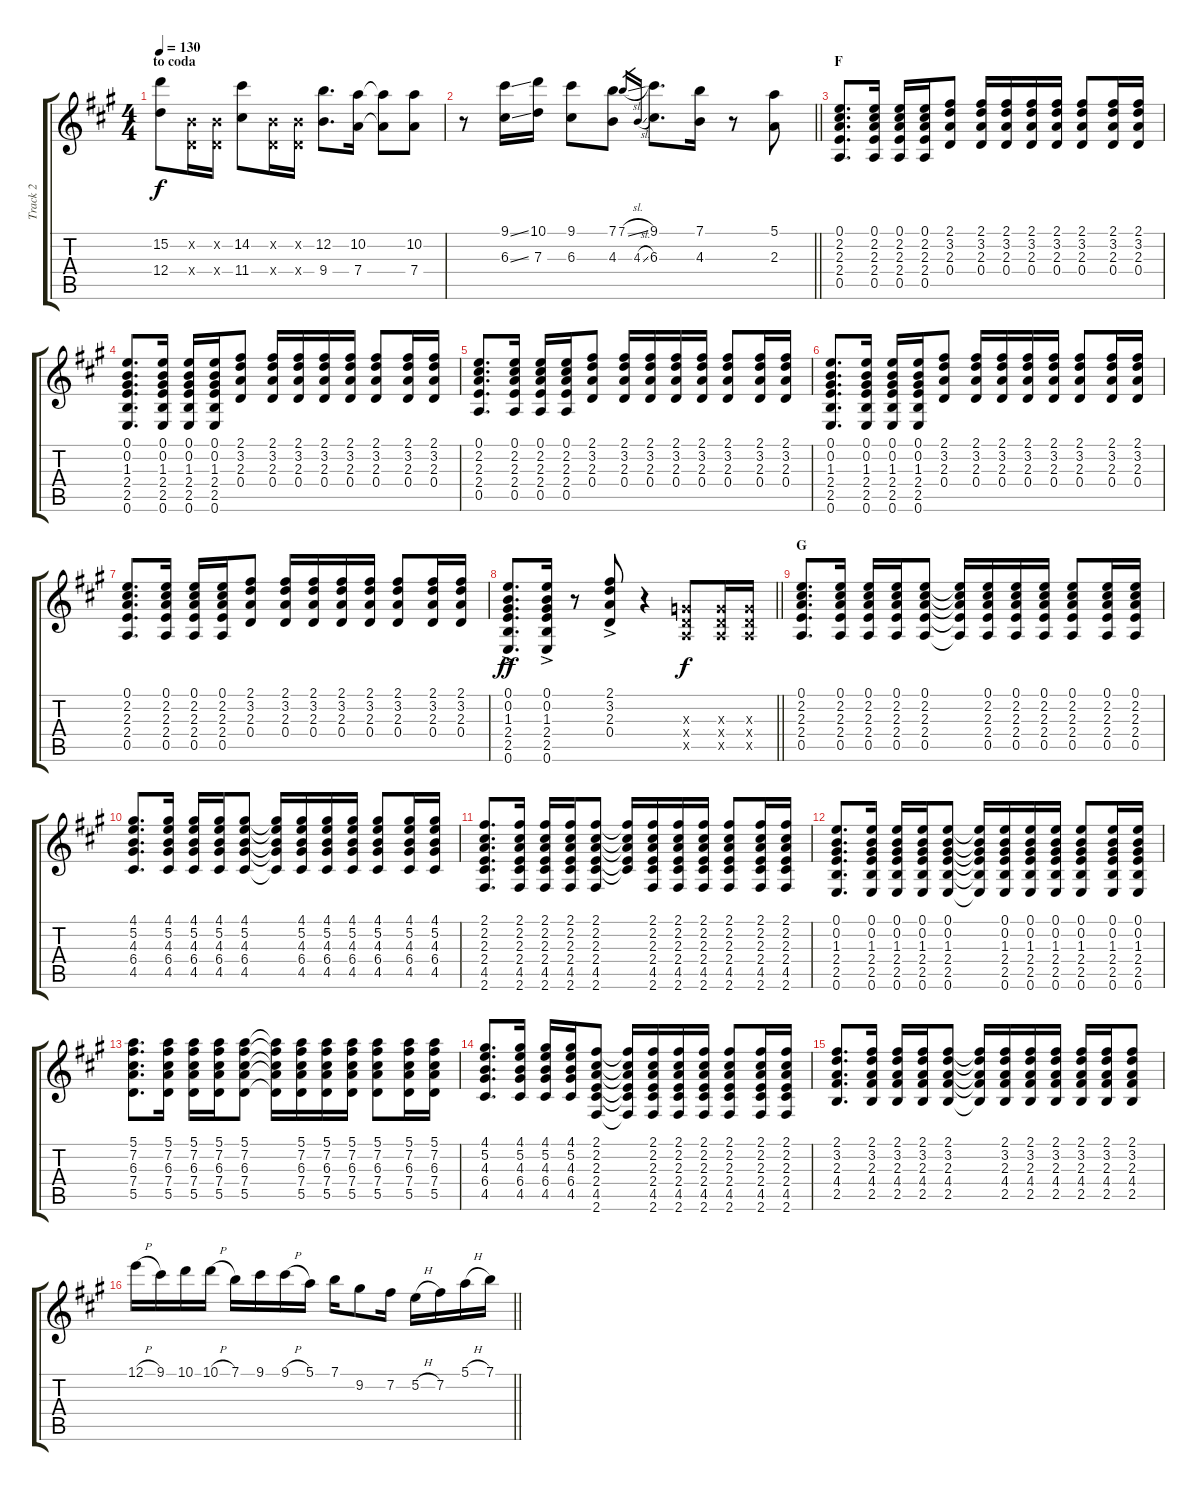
\track ("Track 2" "Track 2") {instrument acousticguitarsteel}
\staff {score tabs}
\tuning (E4 B3 G3 D3 A2 E2) {hide}
\ts (4 4)
\section ("" "to coda")
\tempo 130
\clef g2
\ks a
(15.2 12.4).8{dy f} (0.2{x} 0.4{x}).16 (0.2{x} 0.4{x}).16 (14.2 11.4).8 (0.2{x} 0.4{x}).16 (0.2{x} 0.4{x}).16 (12.2 9.4).8{d} (10.2 7.4).16 (10.2{t} 7.4{t}).8 (10.2 7.4).8 |
\barLineRight lightlight
r.8 (9.1{ss} 6.3{ss}).16 (10.1 7.3).16 (9.1 6.3).8 (7.1 4.3).8 7.1{sl}.16{gr} 4.3{sl}.16{gr} (9.1 6.3).8{d} (7.1 4.3).16 r.8 (5.1 2.3).8 |
\section ("" "F")
(0.1 2.2 2.3 2.4 0.5).8{d} (0.1 2.2 2.3 2.4 0.5).16 (0.1 2.2 2.3 2.4 0.5).16 (0.1 2.2 2.3 2.4 0.5).16 (2.1 3.2 2.3 0.4).8 (2.1 3.2 2.3 0.4).16 (2.1 3.2 2.3 0.4).16 (2.1 3.2 2.3 0.4).16 (2.1 3.2 2.3 0.4).16 (2.1 3.2 2.3 0.4).8 (2.1 3.2 2.3 0.4).16 (2.1 3.2 2.3 0.4).16 |
(0.1 0.2 1.3 2.4 2.5 0.6).8{d} (0.1 0.2 1.3 2.4 2.5 0.6).16 (0.1 0.2 1.3 2.4 2.5 0.6).16 (0.1 0.2 1.3 2.4 2.5 0.6).16 (2.1 3.2 2.3 0.4).8 (2.1 3.2 2.3 0.4).16 (2.1 3.2 2.3 0.4).16 (2.1 3.2 2.3 0.4).16 (2.1 3.2 2.3 0.4).16 (2.1 3.2 2.3 0.4).8 (2.1 3.2 2.3 0.4).16 (2.1 3.2 2.3 0.4).16 |
(0.1 2.2 2.3 2.4 0.5).8{d} (0.1 2.2 2.3 2.4 0.5).16 (0.1 2.2 2.3 2.4 0.5).16 (0.1 2.2 2.3 2.4 0.5).16 (2.1 3.2 2.3 0.4).8 (2.1 3.2 2.3 0.4).16 (2.1 3.2 2.3 0.4).16 (2.1 3.2 2.3 0.4).16 (2.1 3.2 2.3 0.4).16 (2.1 3.2 2.3 0.4).8 (2.1 3.2 2.3 0.4).16 (2.1 3.2 2.3 0.4).16 |
(0.1 0.2 1.3 2.4 2.5 0.6).8{d} (0.1 0.2 1.3 2.4 2.5 0.6).16 (0.1 0.2 1.3 2.4 2.5 0.6).16 (0.1 0.2 1.3 2.4 2.5 0.6).16 (2.1 3.2 2.3 0.4).8 (2.1 3.2 2.3 0.4).16 (2.1 3.2 2.3 0.4).16 (2.1 3.2 2.3 0.4).16 (2.1 3.2 2.3 0.4).16 (2.1 3.2 2.3 0.4).8 (2.1 3.2 2.3 0.4).16 (2.1 3.2 2.3 0.4).16 |
(0.1 2.2 2.3 2.4 0.5).8{d} (0.1 2.2 2.3 2.4 0.5).16 (0.1 2.2 2.3 2.4 0.5).16 (0.1 2.2 2.3 2.4 0.5).16 (2.1 3.2 2.3 0.4).8 (2.1 3.2 2.3 0.4).16 (2.1 3.2 2.3 0.4).16 (2.1 3.2 2.3 0.4).16 (2.1 3.2 2.3 0.4).16 (2.1 3.2 2.3 0.4).8 (2.1 3.2 2.3 0.4).16 (2.1 3.2 2.3 0.4).16 |
\barLineRight lightlight
(0.1{ac} 0.2{ac} 1.3{ac} 2.4{ac} 2.5{ac} 0.6{ac}).8{d dy ff} (0.1{ac} 0.2{ac} 1.3 2.4{ac} 2.5{ac} 0.6).16 r.8 (2.1{ac} 3.2{ac} 2.3{ac} 0.4{ac}).8 r.4 (0.3{x} 0.4{x} 0.5{x}).8{dy f} (0.3{x} 0.4{x} 0.5{x}).16 (0.3{x} 0.4{x} 0.5{x}).16 |
\section ("" "G")
(0.1 2.2 2.3 2.4 0.5).8{d} (0.1 2.2 2.3 2.4 0.5).16 (0.1 2.2 2.3 2.4 0.5).16 (0.1 2.2 2.3 2.4 0.5).16 (0.1 2.2 2.3 2.4 0.5).8 (0.1{t} 2.2{t} 2.3{t} 2.4{t} 0.5{t}).16 (0.1 2.2 2.3 2.4 0.5).16 (0.1 2.2 2.3 2.4 0.5).16 (0.1 2.2 2.3 2.4 0.5).16 (0.1 2.2 2.3 2.4 0.5).8 (0.1 2.2 2.3 2.4 0.5).16 (0.1 2.2 2.3 2.4 0.5).16 |
(4.1 5.2 4.3 6.4 4.5).8{d} (4.1 5.2 4.3 6.4 4.5).16 (4.1 5.2 4.3 6.4 4.5).16 (4.1 5.2 4.3 6.4 4.5).16 (4.1 5.2 4.3 6.4 4.5).8 (4.1{t} 5.2{t} 4.3{t} 6.4{t} 4.5{t}).16 (4.1 5.2 4.3 6.4 4.5).16 (4.1 5.2 4.3 6.4 4.5).16 (4.1 5.2 4.3 6.4 4.5).16 (4.1 5.2 4.3 6.4 4.5).8 (4.1 5.2 4.3 6.4 4.5).16 (4.1 5.2 4.3 6.4 4.5).16 |
(2.1 2.2 2.3 2.4 4.5 2.6).8{d} (2.1 2.2 2.3 2.4 4.5 2.6).16 (2.1 2.2 2.3 2.4 4.5 2.6).16 (2.1 2.2 2.3 2.4 4.5 2.6).16 (2.1 2.2 2.3 2.4 4.5 2.6).8 (2.1{t} 2.2{t} 2.3{t} 2.4{t} 4.5{t}).16 (2.1 2.2 2.3 2.4 4.5 2.6).16 (2.1 2.2 2.3 2.4 4.5 2.6).16 (2.1 2.2 2.3 2.4 4.5 2.6).16 (2.1 2.2 2.3 2.4 4.5 2.6).8 (2.1 2.2 2.3 2.4 4.5 2.6).16 (2.1 2.2 2.3 2.4 4.5 2.6).16 |
(0.1 0.2 1.3 2.4 2.5 0.6).8{d} (0.1 0.2 1.3 2.4 2.5 0.6).16 (0.1 0.2 1.3 2.4 2.5 0.6).16 (0.1 0.2 1.3 2.4 2.5 0.6).16 (0.1 0.2 1.3 2.4 2.5 0.6).8 (0.1{t} 0.2{t} 1.3{t} 2.4{t} 2.5{t} 0.6{t}).16 (0.1 0.2 1.3 2.4 2.5 0.6).16 (0.1 0.2 1.3 2.4 2.5 0.6).16 (0.1 0.2 1.3 2.4 2.5 0.6).16 (0.1 0.2 1.3 2.4 2.5 0.6).8 (0.1 0.2 1.3 2.4 2.5 0.6).16 (0.1 0.2 1.3 2.4 2.5 0.6).16 |
(5.1 7.2 6.3 7.4 5.5).8{d} (5.1 7.2 6.3 7.4 5.5).16 (5.1 7.2 6.3 7.4 5.5).16 (5.1 7.2 6.3 7.4 5.5).16 (5.1 7.2 6.3 7.4 5.5).8 (5.1{t} 7.2{t} 6.3{t} 7.4{t} 5.5{t}).16 (5.1 7.2 6.3 7.4 5.5).16 (5.1 7.2 6.3 7.4 5.5).16 (5.1 7.2 6.3 7.4 5.5).16 (5.1 7.2 6.3 7.4 5.5).8 (5.1 7.2 6.3 7.4 5.5).16 (5.1 7.2 6.3 7.4 5.5).16 |
(4.1 5.2 4.3 6.4 4.5).8{d} (4.1 5.2 4.3 6.4 4.5).16 (4.1 5.2 4.3 6.4 4.5).16 (4.1 5.2 4.3 6.4 4.5).16 (2.1 2.2 2.3 2.4 4.5 2.6).8 (2.1{t} 2.2{t} 2.3{t} 2.4{t} 4.5{t} 2.6{t}).16 (2.1 2.2 2.3 2.4 4.5 2.6).16 (2.1 2.2 2.3 2.4 4.5 2.6).16 (2.1 2.2 2.3 2.4 4.5 2.6).16 (2.1 2.2 2.3 2.4 4.5 2.6).8 (2.1 2.2 2.3 2.4 4.5 2.6).16 (2.1 2.2 2.3 2.4 4.5 2.6).16 |
(2.1 3.2 2.3 4.4 2.5).8{d} (2.1 3.2 2.3 4.4 2.5).16 (2.1 3.2 2.3 4.4 2.5).16 (2.1 3.2 2.3 4.4 2.5).16 (2.1 3.2 2.3 4.4 2.5).8 (2.1{t} 3.2{t} 2.3{t} 4.4{t} 2.5{t}).16 (2.1 3.2 2.3 4.4 2.5).16 (2.1 3.2 2.3 4.4 2.5).16 (2.1 3.2 2.3 4.4 2.5).16 (2.1 3.2 2.3 4.4 2.5).16 (2.1 3.2 2.3 4.4 2.5).16 (2.1 3.2 2.3 4.4 2.5).8 |
\barLineRight lightlight
12.1{h}.16 9.1.16 10.1.16 10.1{h}.16 7.1.16 9.1.16 9.1{h}.16 5.1.16 7.1.16 9.2.8 7.2.16 5.2{h}.16 7.2.16 5.1{h}.16 7.1.16
